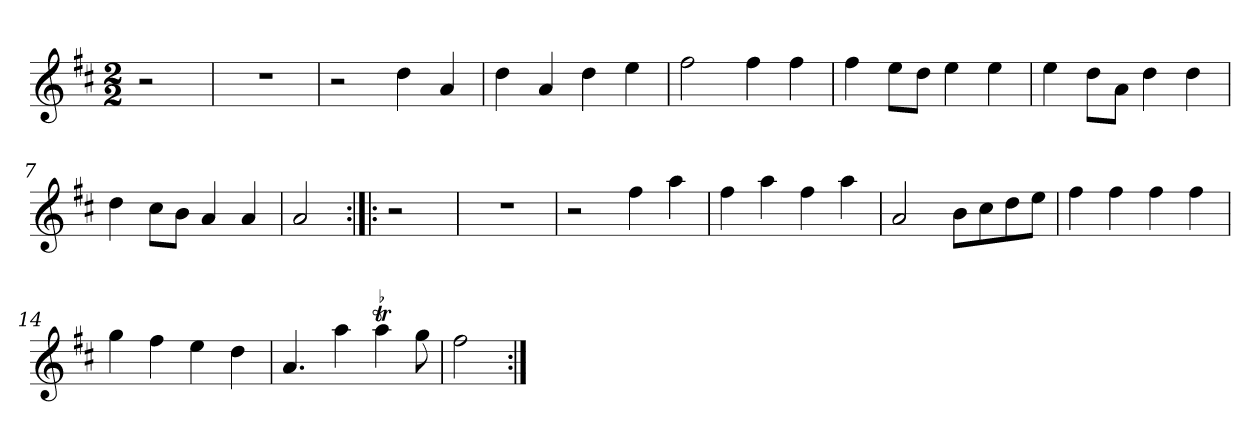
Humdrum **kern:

**kern
*part1
*staff1
*clefG2
*k[f#c#]
*D:
*M2/2
*MM120
=
2r
=1
1r
=2
2r
4dd
4a
=3
4dd
4a
4dd
4ee
=4
2ff#
4ff#
4ff#
=5
4ff#
8ee\L
8dd\J
4ee
4ee
=6
4ee
8dd\L
8a\J
4dd
4dd
=7
4dd
8cc#\L
8b\J
4a
4a
=8
2a
=:|!|:
2r
=9
1r
=10
2r
4ff#
4aa
=11
4ff#
4aa
4ff#
4aa
=12
2a
8b\L
8cc#\
8dd\
8ee\J
=13
4ff#
4ff#
4ff#
4ff#
=14
4gg
4ff#
4ee
4dd
=15
4.a
4aa
!LO:TR:acc=-
4aat
8gg
=16
2ff#
=:|!
*-
